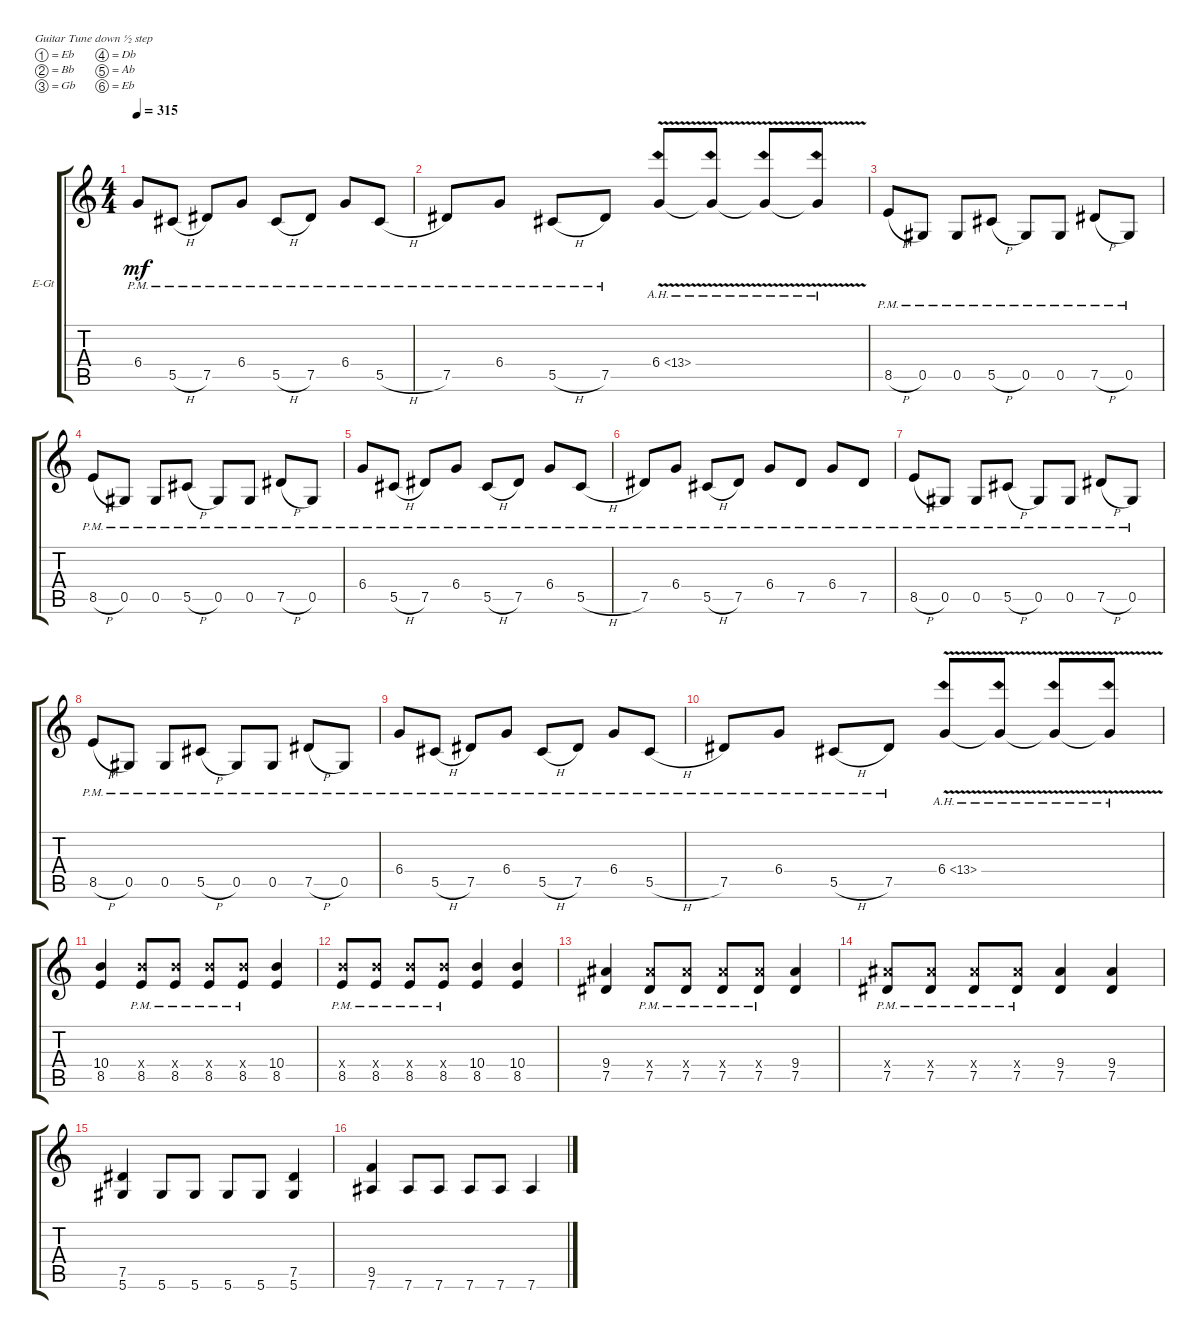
\bracketExtendMode groupsimilarinstruments
\firstSystemTrackNameOrientation horizontal
\otherSystemsTrackNameOrientation horizontal
\track ("left" "E-Gt") {instrument distortionguitar}
\staff {score tabs}
\tuning (Eb4 Bb3 Gb3 Db3 Ab2 Eb2)
\ts (4 4)
\tempo 315
\clef g2
\ks c
6.4{pm}.8{dy mf} 5.5{h pm}.8 7.5{pm}.8 6.4{pm}.8 5.5{h pm}.8 7.5{pm}.8 6.4{pm}.8 5.5{h pm}.8 |
7.5{pm}.8 6.4{pm}.8 5.5{h pm}.8 7.5{pm}.8 6.4{ah 7 v}.8 6.4{ah 7 v t}.8 6.4{ah 7 v t}.8 6.4{ah 7 v t}.8 |
8.5{h pm}.8 0.5{pm}.8 0.5{pm}.8 5.5{h pm}.8 0.5{pm}.8 0.5{pm}.8 7.5{h pm}.8 0.5{pm}.8 |
8.5{h pm}.8 0.5{pm}.8 0.5{pm}.8 5.5{h pm}.8 0.5{pm}.8 0.5{pm}.8 7.5{h pm}.8 0.5{pm}.8 |
6.4{pm}.8 5.5{h pm}.8 7.5{pm}.8 6.4{pm}.8 5.5{h pm}.8 7.5{pm}.8 6.4{pm}.8 5.5{h pm}.8 |
7.5{pm}.8 6.4{pm}.8 5.5{h pm}.8 7.5{pm}.8 6.4{pm}.8 7.5{pm}.8 6.4{pm}.8 7.5{pm}.8 |
8.5{h pm}.8 0.5{pm}.8 0.5{pm}.8 5.5{h pm}.8 0.5{pm}.8 0.5{pm}.8 7.5{h pm}.8 0.5{pm}.8 |
8.5{h pm}.8 0.5{pm}.8 0.5{pm}.8 5.5{h pm}.8 0.5{pm}.8 0.5{pm}.8 7.5{h pm}.8 0.5{pm}.8 |
6.4{pm}.8 5.5{h pm}.8 7.5{pm}.8 6.4{pm}.8 5.5{h pm}.8 7.5{pm}.8 6.4{pm}.8 5.5{h pm}.8 |
7.5{pm}.8 6.4{pm}.8 5.5{h pm}.8 7.5{pm}.8 6.4{ah 7 v}.8 6.4{ah 7 v t}.8 6.4{ah 7 v t}.8 6.4{ah 7 v t}.8 |
(8.5 10.4).4 (8.5{pm} 10.4{x}).8 (8.5{pm} 10.4{x}).8 (8.5{pm} 10.4{x}).8 (8.5{pm} 10.4{x}).8 (8.5 10.4).4 |
(8.5{pm} 10.4{x}).8 (8.5{pm} 10.4{x}).8 (8.5{pm} 10.4{x}).8 (8.5{pm} 10.4{x}).8 (8.5 10.4).4 (8.5 10.4).4 |
(7.5 9.4).4 (7.5{pm} 9.4{x}).8 (7.5{pm} 9.4{x}).8 (7.5{pm} 9.4{x}).8 (7.5{pm} 9.4{x}).8 (7.5 9.4).4 |
(7.5{pm} 9.4{x}).8 (7.5{pm} 9.4{x}).8 (7.5{pm} 9.4{x}).8 (7.5{pm} 9.4{x}).8 (7.5 9.4).4 (7.5 9.4).4 |
(5.6 7.5).4 5.6.8 5.6.8 5.6.8 5.6.8 (5.6 7.5).4 |
(7.6 9.5).4 7.6.8 7.6.8 7.6.8 7.6.8 7.6.4
